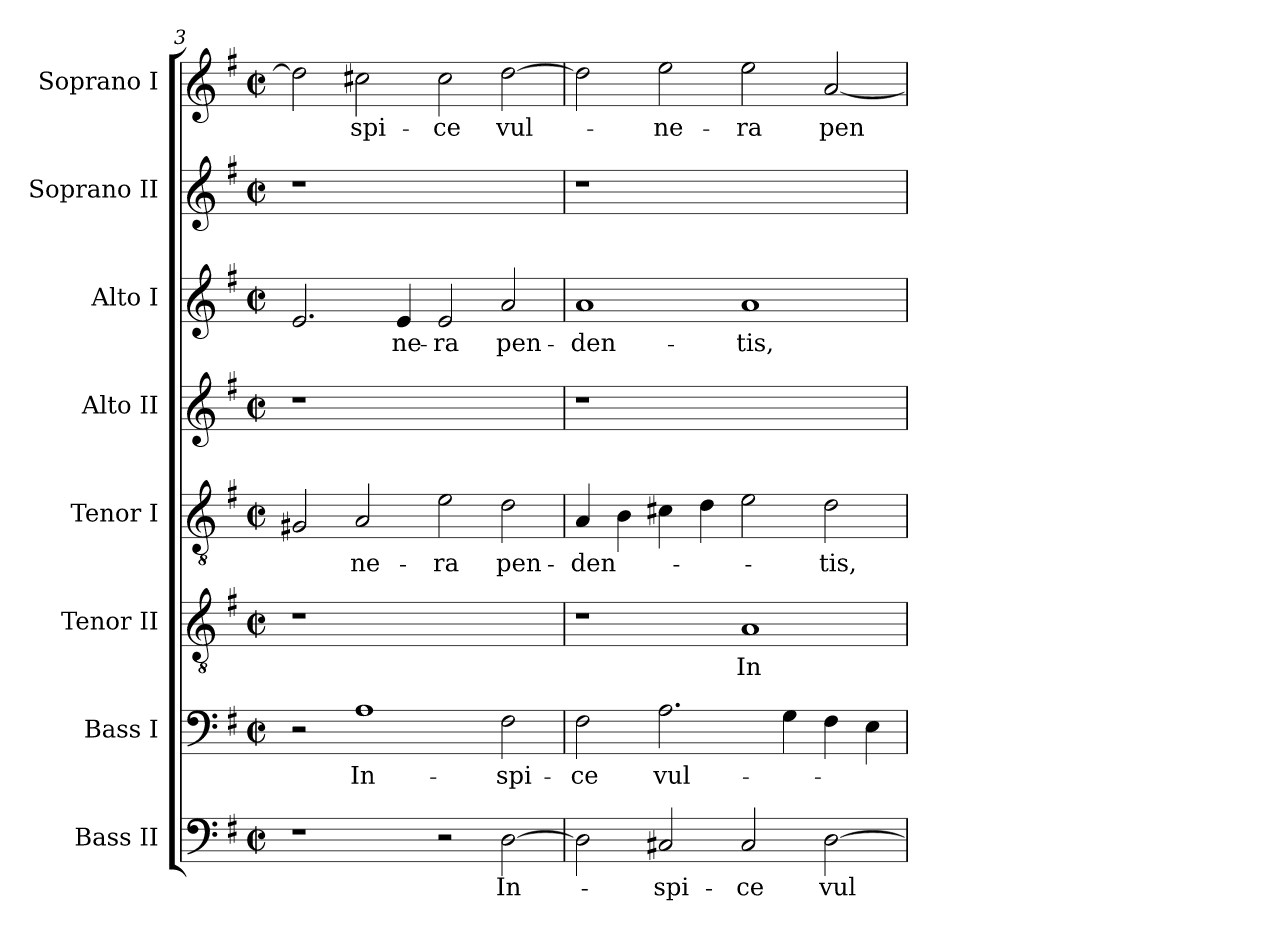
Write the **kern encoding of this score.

**kern	**text	**kern	**text	**kern	**text	**kern	**text	**kern	**kern	**text	**kern	**kern	**text
*part8	*part8	*part7	*part7	*part6	*part6	*part5	*part5	*part4	*part3	*part3	*part2	*part1	*part1
*staff8	*staff8	*staff7	*staff7	*staff6	*staff6	*staff5	*staff5	*staff4	*staff3	*staff3	*staff2	*staff1	*staff1
*I"Bass II	*	*I"Bass I	*	*I"Tenor II	*	*I"Tenor I	*	*I"Alto II	*I"Alto I	*	*I"Soprano II	*I"Soprano I	*
*I'BII	*	*I'BI	*	*I'TII	*	*I'TI	*	*I'AII	*I'AI	*	*	*	*
*clefF4	*	*clefF4	*	*clefGv2	*	*clefGv2	*	*clefG2	*clefG2	*	*clefG2	*clefG2	*
*k[f#]	*	*k[f#]	*	*k[f#]	*	*k[f#]	*	*k[f#]	*k[f#]	*	*k[f#]	*k[f#]	*
*G:	*	*G:	*	*G:	*	*G:	*	*G:	*G:	*	*G:	*G:	*
*M2/2	*	*M2/2	*	*M2/2	*	*M2/2	*	*M2/2	*M2/2	*	*M2/2	*M2/2	*
*met(c|)	*	*met(c|)	*	*met(c|)	*	*met(c|)	*	*met(c|)	*met(c|)	*	*met(c|)	*met(c|)	*
=3	=3	=3	=3	=3	=3	=3	=3	=3	=3	=3	=3	=3	=3
!	!	!	!	!LO:N:vis=1	!	!	!	!LO:N:vis=1	!	!	!LO:N:vis=1	!	!
1r	.	2r	.	1r	.	2G#Xi/	.	1r	2.ei/	.	1r	2ddi\]	.
!	!	!	!LO:LY:b:color=#000000	!	!	!	!	!	!	!	!	!	!
!	!	!	!	!	!	!	!LO:LY:b:color=#000000	!	!	!	!	!	!
!	!	!	!	!	!	!	!	!	!	!	!	!	!LO:LY:b:color=#000000
.	.	1Ai	In-	.	.	2Ai/	-ne-	.	.	.	.	2cc#Xi\	-spi-
!	!	!	!	!	!	!	!	!	!	!LO:LY:b:color=#000000	!	!	!
.	.	.	.	.	.	.	.	.	4ei/	-ne-	.	.	.
!	!	!	!	!	!	!	!LO:LY:b:color=#000000	!	!	!	!	!	!
!	!	!	!	!	!	!	!	!	!	!LO:LY:b:color=#000000	!	!	!
!	!	!	!	!	!	!	!	!	!	!	!	!	!LO:LY:b:color=#000000
2r	.	.	.	1ryy	.	2ei\	-ra	1ryy	2ei/	-ra	1ryy	2cc#i\	-ce
!	!LO:LY:b:color=#000000	!	!	!	!	!	!	!	!	!	!	!	!
!	!	!	!LO:LY:b:color=#000000	!	!	!	!	!	!	!	!	!	!
!	!	!	!	!	!	!	!LO:LY:b:color=#000000	!	!	!	!	!	!
!	!	!	!	!	!	!	!	!	!	!LO:LY:b:color=#000000	!	!	!
!	!	!	!	!	!	!	!	!	!	!	!	!	!LO:LY:b:color=#000000
[>2Di\	In-	2F#i\	-spi-	.	.	2di\	pen-	.	2ai/	pen-	.	[>2ddi\	vul-
=4	=4	=4	=4	=4	=4	=4	=4	=4	=4	=4	=4	=4	=4
!	!	!	!LO:LY:b:color=#000000	!	!	!	!	!	!	!	!	!	!
!	!	!	!	!	!	!	!LO:LY:b:color=#000000	!LO:N:vis=1	!	!	!	!	!
!	!	!	!	!	!	!	!	!	!	!LO:LY:b:color=#000000	!LO:N:vis=1	!	!
2Di\]	.	2F#i\	-ce	1r	.	4Ai/	-den-	1r	1ai	-den-	1r	2ddi\]	.
.	.	.	.	.	.	4Bi\	.	.	.	.	.	.	.
!	!LO:LY:b:color=#000000	!	!	!	!	!	!	!	!	!	!	!	!
!	!	!	!LO:LY:b:color=#000000	!	!	!	!	!	!	!	!	!	!
!	!	!	!	!	!	!	!	!	!	!	!	!	!LO:LY:b:color=#000000
2C#Xi/	-spi-	2.Ai\	vul-	.	.	4c#Xi\	.	.	.	.	.	2eei\	-ne-
.	.	.	.	.	.	4di\	.	.	.	.	.	.	.
!	!LO:LY:b:color=#000000	!	!	!	!	!	!	!	!	!	!	!	!
!	!	!	!	!	!LO:LY:b:color=#000000	!	!	!	!	!	!	!	!
!	!	!	!	!	!	!	!	!	!	!LO:LY:b:color=#000000	!	!	!
!	!	!	!	!	!	!	!	!	!	!	!	!	!LO:LY:b:color=#000000
2C#i/	-ce	.	.	1Ai	In-	2ei\	.	1ryy	1ai	-tis,	1ryy	2eei\	-ra
.	.	4Gi\	.	.	.	.	.	.	.	.	.	.	.
!	!LO:LY:b:color=#000000	!	!	!	!	!	!	!	!	!	!	!	!
!	!	!	!	!	!	!	!LO:LY:b:color=#000000	!	!	!	!	!	!
!	!	!	!	!	!	!	!	!	!	!	!	!	!LO:LY:b:color=#000000
[>2Di\	vul-	4F#i\	.	.	.	2di\	-tis,	.	.	.	.	[<2ai/	pen-
.	.	4Ei\	.	.	.	.	.	.	.	.	.	.	.
=	=	=	=	=	=	=	=	=	=	=	=	=	=
*-	*-	*-	*-	*-	*-	*-	*-	*-	*-	*-	*-	*-	*-
